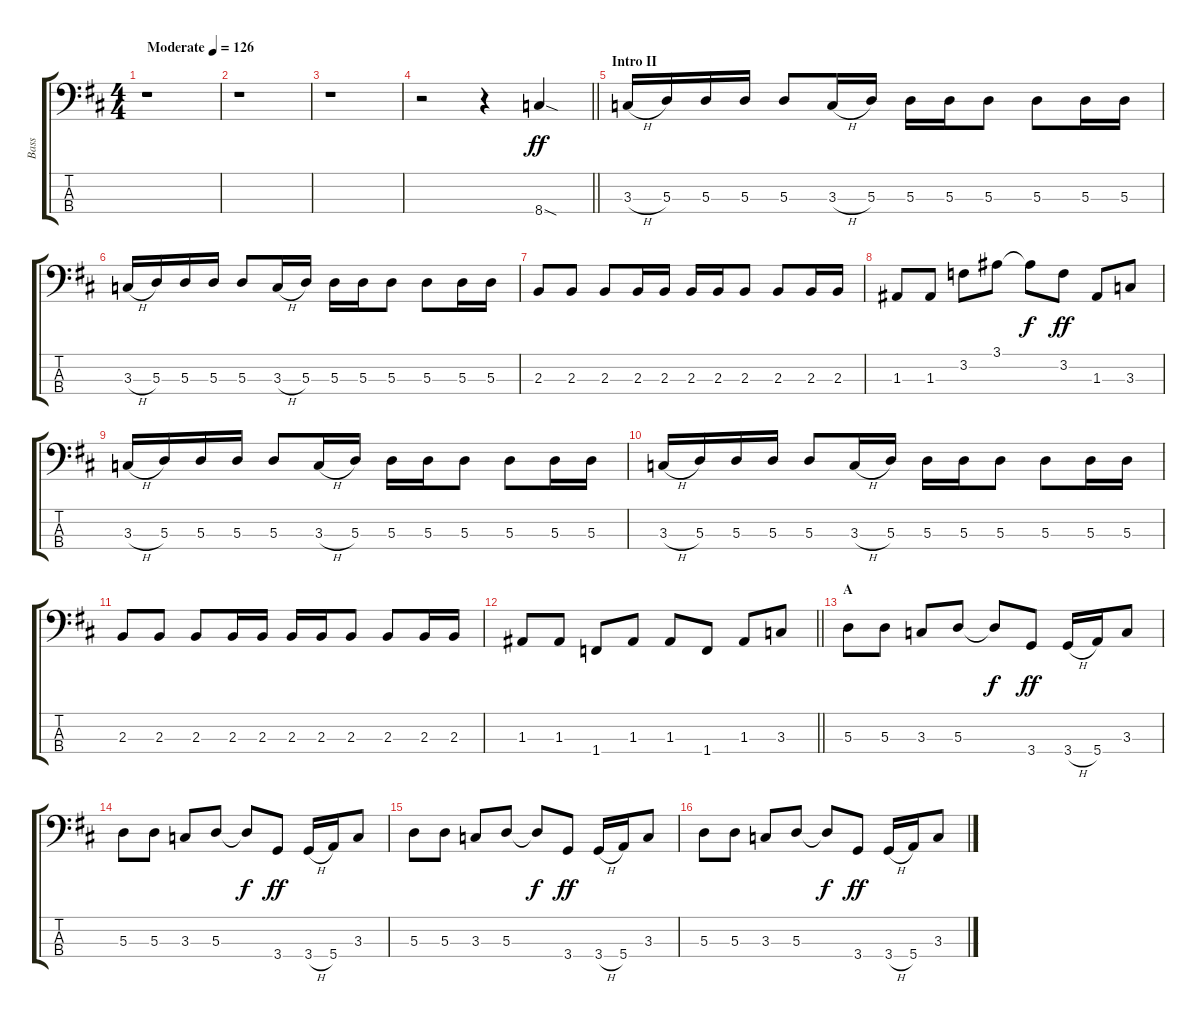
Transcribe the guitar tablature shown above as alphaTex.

\track ("Bass" "Bass") {instrument electricbasspick}
\staff {score tabs}
\tuning (G2 D2 A1 E1) {hide}
\ts (4 4)
\tempo (126 "Moderate")
\clef f4
\ks d
r.1{dy ff instrument electricbasspick} |
r.1 |
r.1 |
\barLineRight lightlight
r.2 r.4 8.4{sod}.4 |
\section ("" "Intro II")
3.3{h}.16 5.3.16 5.3.16 5.3.16 5.3.8 3.3{h}.16 5.3.16 5.3.16 5.3.16 5.3.8 5.3.8 5.3.16 5.3.16 |
3.3{h}.16 5.3.16 5.3.16 5.3.16 5.3.8 3.3{h}.16 5.3.16 5.3.16 5.3.16 5.3.8 5.3.8 5.3.16 5.3.16 |
2.3.8 2.3.8 2.3.8 2.3.16 2.3.16 2.3.16 2.3.16 2.3.8 2.3.8 2.3.16 2.3.16 |
1.3.8 1.3.8 3.2.8 3.1.8 3.1{t}.8{dy f} 3.2.8{dy ff} 1.3.8 3.3.8 |
3.3{h}.16 5.3.16 5.3.16 5.3.16 5.3.8 3.3{h}.16 5.3.16 5.3.16 5.3.16 5.3.8 5.3.8 5.3.16 5.3.16 |
3.3{h}.16 5.3.16 5.3.16 5.3.16 5.3.8 3.3{h}.16 5.3.16 5.3.16 5.3.16 5.3.8 5.3.8 5.3.16 5.3.16 |
2.3.8 2.3.8 2.3.8 2.3.16 2.3.16 2.3.16 2.3.16 2.3.8 2.3.8 2.3.16 2.3.16 |
\barLineRight lightlight
1.3.8 1.3.8 1.4.8 1.3.8 1.3.8 1.4.8 1.3.8 3.3.8 |
\section ("" "A")
5.3.8 5.3.8 3.3.8 5.3.8 5.3{t}.8{dy f} 3.4.8{dy ff} 3.4{h}.16 5.4.16 3.3.8 |
5.3.8 5.3.8 3.3.8 5.3.8 5.3{t}.8{dy f} 3.4.8{dy ff} 3.4{h}.16 5.4.16 3.3.8 |
5.3.8 5.3.8 3.3.8 5.3.8 5.3{t}.8{dy f} 3.4.8{dy ff} 3.4{h}.16 5.4.16 3.3.8 |
5.3.8 5.3.8 3.3.8 5.3.8 5.3{t}.8{dy f} 3.4.8{dy ff} 3.4{h}.16 5.4.16 3.3.8
